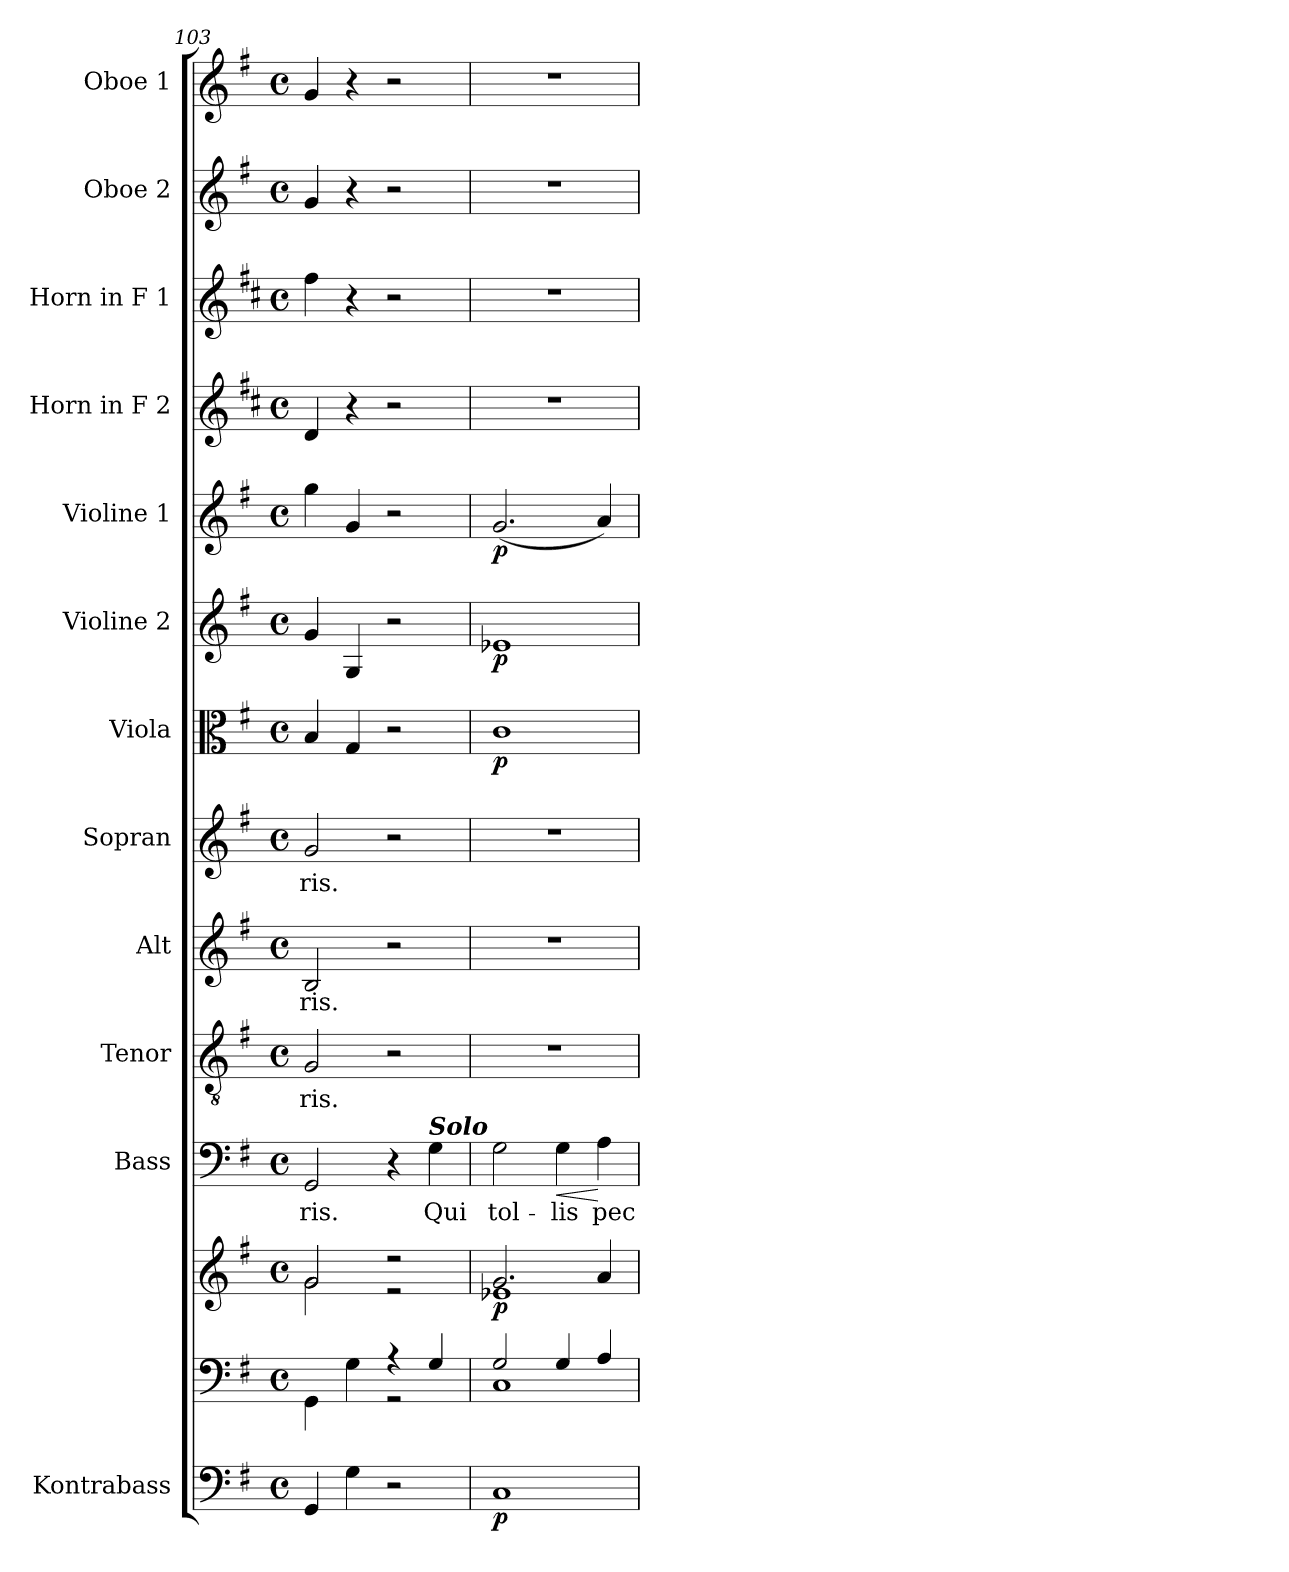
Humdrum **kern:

**kern	**dynam	**kern	**kern	**dynam	**kern	**text	**dynam	**kern	**text	**kern	**text	**kern	**text	**kern	**dynam	**kern	**dynam	**kern	**dynam	**kern	**kern	**kern	**kern
*part13	*part13	*part12	*part12	*part12	*part11	*part11	*part11	*part10	*part10	*part9	*part9	*part8	*part8	*part7	*part7	*part6	*part6	*part5	*part5	*part4	*part3	*part2	*part1
*staff14	*staff14	*staff13	*staff12	*staff12/13	*staff11	*staff11	*staff11	*staff10	*staff10	*staff9	*staff9	*staff8	*staff8	*staff7	*staff7	*staff6	*staff6	*staff5	*staff5	*staff4	*staff3	*staff2	*staff1
*I"Kontrabass	*	*	*	*	*I"Bass	*	*	*I"Tenor	*	*I"Alt	*	*I"Sopran	*	*I"Viola	*	*I"Violine 2	*	*I"Violine 1	*	*I"Horn in F 2	*I"Horn in F 1	*I"Oboe 2	*I"Oboe 1
*I'Kb.	*	*	*	*	*I'B.	*	*	*I'T.	*	*I'A.	*	*I'S.	*	*I'Vla.	*	*I'Vl. 2	*	*I'Vl. 1	*	*	*	*I'Ob. 2	*I'Ob. 1
*clefF4	*	*clefF4	*clefG2	*	*clefF4	*	*	*clefGv2	*	*clefG2	*	*clefG2	*	*clefC3	*	*clefG2	*	*clefG2	*	*clefG2	*clefG2	*clefG2	*clefG2
*ITrd7c12	*	*	*	*	*	*	*	*	*	*	*	*	*	*	*	*	*	*	*	*ITrd4c7	*ITrd4c7	*	*
*k[f#]	*	*k[f#]	*k[f#]	*	*k[f#]	*	*	*k[f#]	*	*k[f#]	*	*k[f#]	*	*k[f#]	*	*k[f#]	*	*k[f#]	*	*k[f#]	*k[f#]	*k[f#]	*k[f#]
*G:	*	*G:	*G:	*	*G:	*	*	*G:	*	*G:	*	*G:	*	*G:	*	*G:	*	*G:	*	*G:	*G:	*G:	*G:
*M4/4	*	*M4/4	*M4/4	*	*M4/4	*	*	*M4/4	*	*M4/4	*	*M4/4	*	*M4/4	*	*M4/4	*	*M4/4	*	*M4/4	*M4/4	*M4/4	*M4/4
*met(c)	*	*met(c)	*met(c)	*	*met(c)	*	*	*met(c)	*	*met(c)	*	*met(c)	*	*met(c)	*	*met(c)	*	*met(c)	*	*met(c)	*met(c)	*met(c)	*met(c)
=103	=103	=103	=103	=103	=103	=103	=103	=103	=103	=103	=103	=103	=103	=103	=103	=103	=103	=103	=103	=103	=103	=103	=103
*	*	*^	*^	*	*	*	*	*	*	*	*	*	*	*	*	*	*	*	*	*	*	*	*
!	!	!	!	!	!	!	!	!LO:LY:b	!	!	!LO:LY:b	!	!LO:LY:b	!	!LO:LY:b	!	!	!	!	!	!	!	!	!	!
4GGG/	.	2ryy	4GG\	2g/	2g\	.	2GG/	-ris.	.	2G/	-ris.	2B/	-ris.	2g/	-ris.	4B/	.	4g/	.	4gg\	.	4G/	4b\	4g/	4g/
4GG\	.	.	4G\	.	.	.	.	.	.	.	.	.	.	.	.	4G/	.	4G/	.	4g/	.	4r	4r	4r	4r
2r	.	4rA	2rGG	2r	2r	.	4r	.	.	2r	.	2r	.	2r	.	2r	.	2r	.	2r	.	2r	2r	2r	2r
!	!	!	!	!	!	!	!LO:TX:a:Bi:t=Solo	!	!	!	!	!	!	!	!	!	!	!	!	!	!	!	!	!	!
!	!	!	!	!	!	!	!	!LO:LY:b	!	!	!	!	!	!	!	!	!	!	!	!	!	!	!	!	!
.	.	4G!/	.	.	.	.	4G\	Qui	.	.	.	.	.	.	.	.	.	.	.	.	.	.	.	.	.
=104	=104	=104	=104	=104	=104	=104	=104	=104	=104	=104	=104	=104	=104	=104	=104	=104	=104	=104	=104	=104	=104	=104	=104	=104	=104
!	!LO:DY:b	!	!	!	!	!LO:DY:b	!	!LO:LY:b	!	!	!	!	!	!	!	!	!LO:DY:b	!	!LO:DY:b	!	!LO:DY:b	!	!	!	!
1CC	p	2G!/	1C!	2.g!/	1e-X!	p	2G\	tol-	.	1r	.	1r	.	1r	.	1c	p	1e-X	p	(<2.g/	p	1r	1r	1r	1r
!	!	!	!	!	!	!	!	!LO:LY:b	!LO:HP:b	!	!	!	!	!	!	!	!	!	!	!	!	!	!	!	!
.	.	4G!/	.	.	.	.	4G\	-lis	<	.	.	.	.	.	.	.	.	.	.	.	.	.	.	.	.
!	!	!	!	!	!	!	!	!LO:LY:b	!	!	!	!	!	!	!	!	!	!	!	!	!	!	!	!	!
.	.	4A!/	.	4a!/	.	.	4A\	pec-	[	.	.	.	.	.	.	.	.	.	.	4a/)	.	.	.	.	.
*	*	*v	*v	*	*	*	*	*	*	*	*	*	*	*	*	*	*	*	*	*	*	*	*	*	*
*	*	*	*v	*v	*	*	*	*	*	*	*	*	*	*	*	*	*	*	*	*	*	*	*	*
=	=	=	=	=	=	=	=	=	=	=	=	=	=	=	=	=	=	=	=	=	=	=	=
*-	*-	*-	*-	*-	*-	*-	*-	*-	*-	*-	*-	*-	*-	*-	*-	*-	*-	*-	*-	*-	*-	*-	*-
